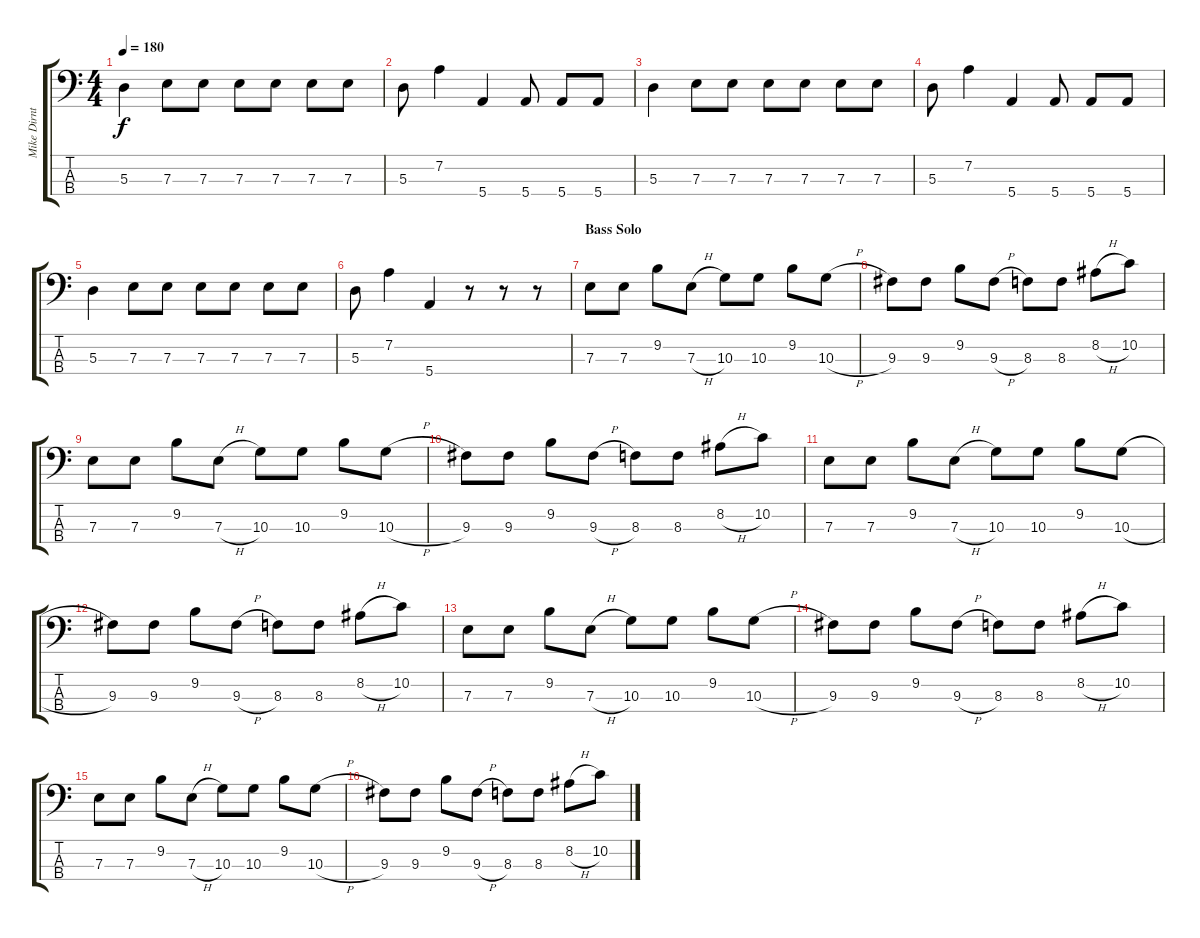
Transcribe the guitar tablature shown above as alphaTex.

\track ("Mike Dirnt" "Mike Dirnt") {instrument electricbasspick}
\staff {score tabs}
\tuning (G2 D2 A1 E1) {hide}
\ts (4 4)
\tempo 180
\clef f4
\ks c
5.3.4{dy f} 7.3.8 7.3.8 7.3.8 7.3.8 7.3.8 7.3.8 |
5.3.8 7.2.4 5.4.4 5.4.8 5.4.8 5.4.8 |
5.3.4 7.3.8 7.3.8 7.3.8 7.3.8 7.3.8 7.3.8 |
5.3.8 7.2.4 5.4.4 5.4.8 5.4.8 5.4.8 |
5.3.4 7.3.8 7.3.8 7.3.8 7.3.8 7.3.8 7.3.8 |
5.3.8 7.2.4 5.4.4 r.8 r.8 r.8 |
\section ("" "Bass Solo")
7.3.8 7.3.8 9.2.8 7.3{h}.8 10.3.8 10.3.8 9.2.8 10.3{h}.8 |
9.3.8 9.3.8 9.2.8 9.3{h}.8 8.3.8 8.3.8 8.2{h}.8 10.2.8 |
7.3.8 7.3.8 9.2.8 7.3{h}.8 10.3.8 10.3.8 9.2.8 10.3{h}.8 |
9.3.8 9.3.8 9.2.8 9.3{h}.8 8.3.8 8.3.8 8.2{h}.8 10.2.8 |
7.3.8 7.3.8 9.2.8 7.3{h}.8 10.3.8 10.3.8 9.2.8 10.3{h}.8 |
9.3.8 9.3.8 9.2.8 9.3{h}.8 8.3.8 8.3.8 8.2{h}.8 10.2.8 |
7.3.8 7.3.8 9.2.8 7.3{h}.8 10.3.8 10.3.8 9.2.8 10.3{h}.8 |
9.3.8 9.3.8 9.2.8 9.3{h}.8 8.3.8 8.3.8 8.2{h}.8 10.2.8 |
7.3.8 7.3.8 9.2.8 7.3{h}.8 10.3.8 10.3.8 9.2.8 10.3{h}.8 |
9.3.8 9.3.8 9.2.8 9.3{h}.8 8.3.8 8.3.8 8.2{h}.8 10.2.8
